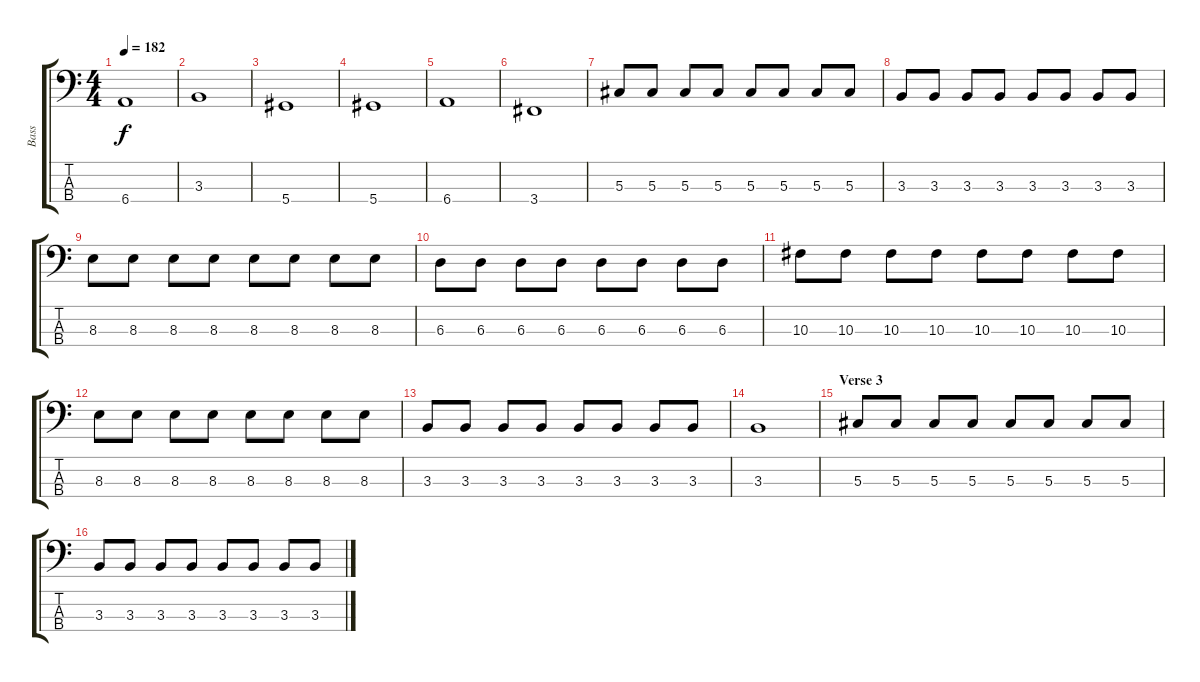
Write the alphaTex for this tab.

\track ("Bass" "Bass") {instrument electricbasspick}
\staff {score tabs}
\tuning (Gb2 Db2 Ab1 Eb1) {hide}
\ts (4 4)
\tempo 182
\clef f4
\ks c
6.4.1{dy f} |
3.3.1 |
5.4.1 |
5.4.1 |
6.4.1 |
3.4.1 |
5.3.8 5.3.8 5.3.8 5.3.8 5.3.8 5.3.8 5.3.8 5.3.8 |
3.3.8 3.3.8 3.3.8 3.3.8 3.3.8 3.3.8 3.3.8 3.3.8 |
8.3.8 8.3.8 8.3.8 8.3.8 8.3.8 8.3.8 8.3.8 8.3.8 |
6.3.8 6.3.8 6.3.8 6.3.8 6.3.8 6.3.8 6.3.8 6.3.8 |
10.3.8 10.3.8 10.3.8 10.3.8 10.3.8 10.3.8 10.3.8 10.3.8 |
8.3.8 8.3.8 8.3.8 8.3.8 8.3.8 8.3.8 8.3.8 8.3.8 |
3.3.8 3.3.8 3.3.8 3.3.8 3.3.8 3.3.8 3.3.8 3.3.8 |
3.3.1 |
\section ("" "Verse 3")
5.3.8 5.3.8 5.3.8 5.3.8 5.3.8 5.3.8 5.3.8 5.3.8 |
3.3.8 3.3.8 3.3.8 3.3.8 3.3.8 3.3.8 3.3.8 3.3.8
